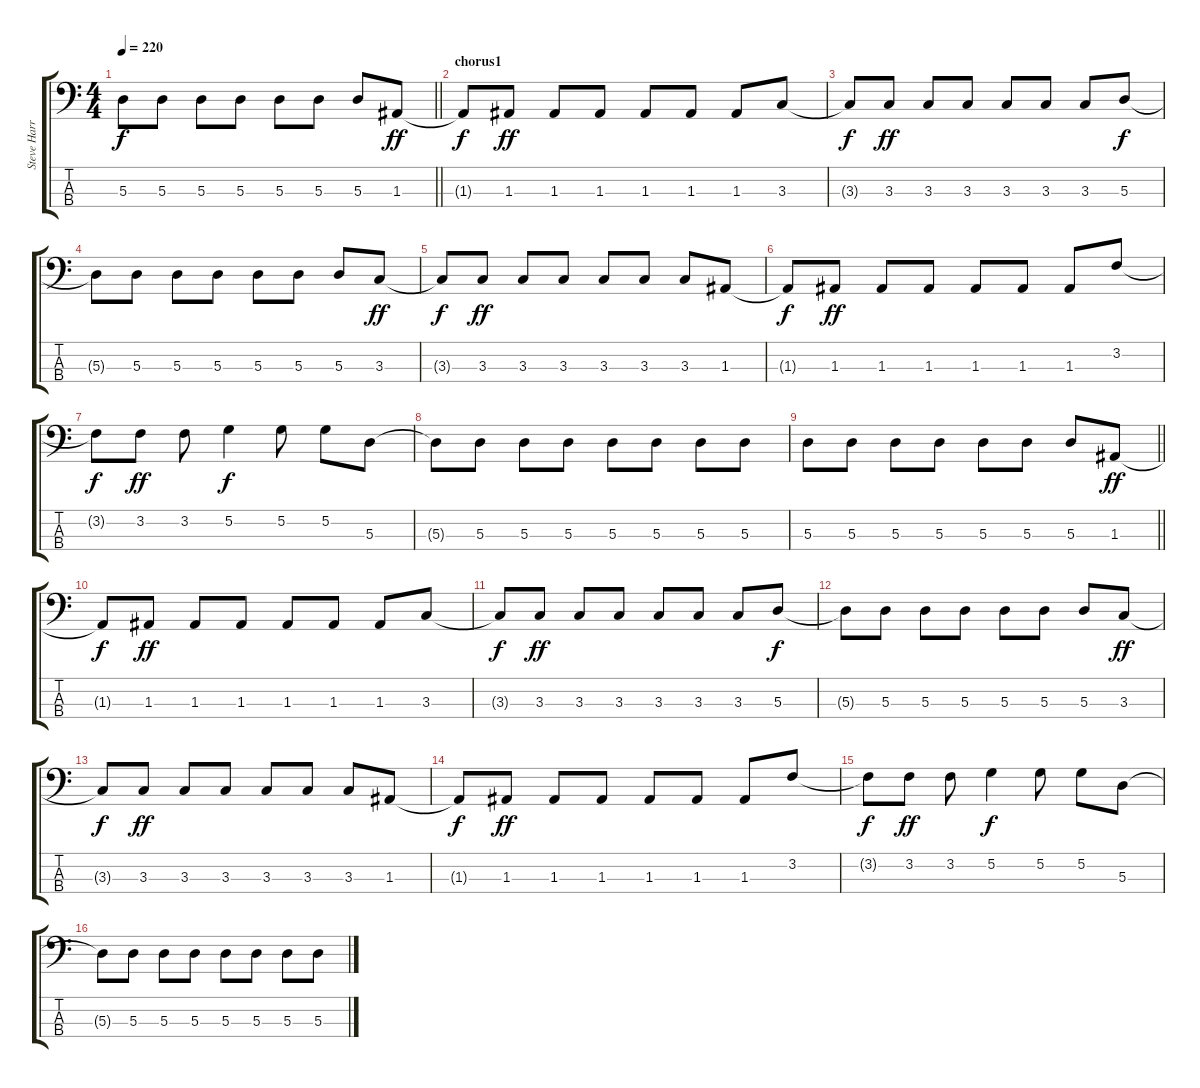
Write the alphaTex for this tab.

\track ("Steve Harris" "Steve Harr") {instrument electricbassfinger}
\staff {score tabs}
\tuning (G2 D2 A1 E1) {hide}
\ts (4 4)
\tempo 220
\clef f4
\barLineRight lightlight
\ks c
5.3{t}.8{dy f} 5.3.8 5.3.8 5.3.8 5.3.8 5.3.8 5.3.8 1.3.8{dy ff} |
\section ("" "chorus1")
1.3{t}.8{dy f} 1.3.8{dy ff} 1.3.8 1.3.8 1.3.8 1.3.8 1.3.8 3.3.8 |
3.3{t}.8{dy f} 3.3.8{dy ff} 3.3.8 3.3.8 3.3.8 3.3.8 3.3.8 5.3.8{dy f} |
5.3{t}.8 5.3.8 5.3.8 5.3.8 5.3.8 5.3.8 5.3.8 3.3.8{dy ff} |
3.3{t}.8{dy f} 3.3.8{dy ff} 3.3.8 3.3.8 3.3.8 3.3.8 3.3.8 1.3.8 |
1.3{t}.8{dy f} 1.3.8{dy ff} 1.3.8 1.3.8 1.3.8 1.3.8 1.3.8 3.2.8 |
3.2{t}.8{dy f} 3.2.8{dy ff} 3.2.8 5.2.4{dy f} 5.2.8 5.2.8 5.3.8 |
5.3{t}.8 5.3.8 5.3.8 5.3.8 5.3.8 5.3.8 5.3.8 5.3.8 |
\barLineRight lightlight
5.3.8 5.3.8 5.3.8 5.3.8 5.3.8 5.3.8 5.3.8 1.3.8{dy ff} |
1.3{t}.8{dy f} 1.3.8{dy ff} 1.3.8 1.3.8 1.3.8 1.3.8 1.3.8 3.3.8 |
3.3{t}.8{dy f} 3.3.8{dy ff} 3.3.8 3.3.8 3.3.8 3.3.8 3.3.8 5.3.8{dy f} |
5.3{t}.8 5.3.8 5.3.8 5.3.8 5.3.8 5.3.8 5.3.8 3.3.8{dy ff} |
3.3{t}.8{dy f} 3.3.8{dy ff} 3.3.8 3.3.8 3.3.8 3.3.8 3.3.8 1.3.8 |
1.3{t}.8{dy f} 1.3.8{dy ff} 1.3.8 1.3.8 1.3.8 1.3.8 1.3.8 3.2.8 |
3.2{t}.8{dy f} 3.2.8{dy ff} 3.2.8 5.2.4{dy f} 5.2.8 5.2.8 5.3.8 |
5.3{t}.8 5.3.8 5.3.8 5.3.8 5.3.8 5.3.8 5.3.8 5.3.8
